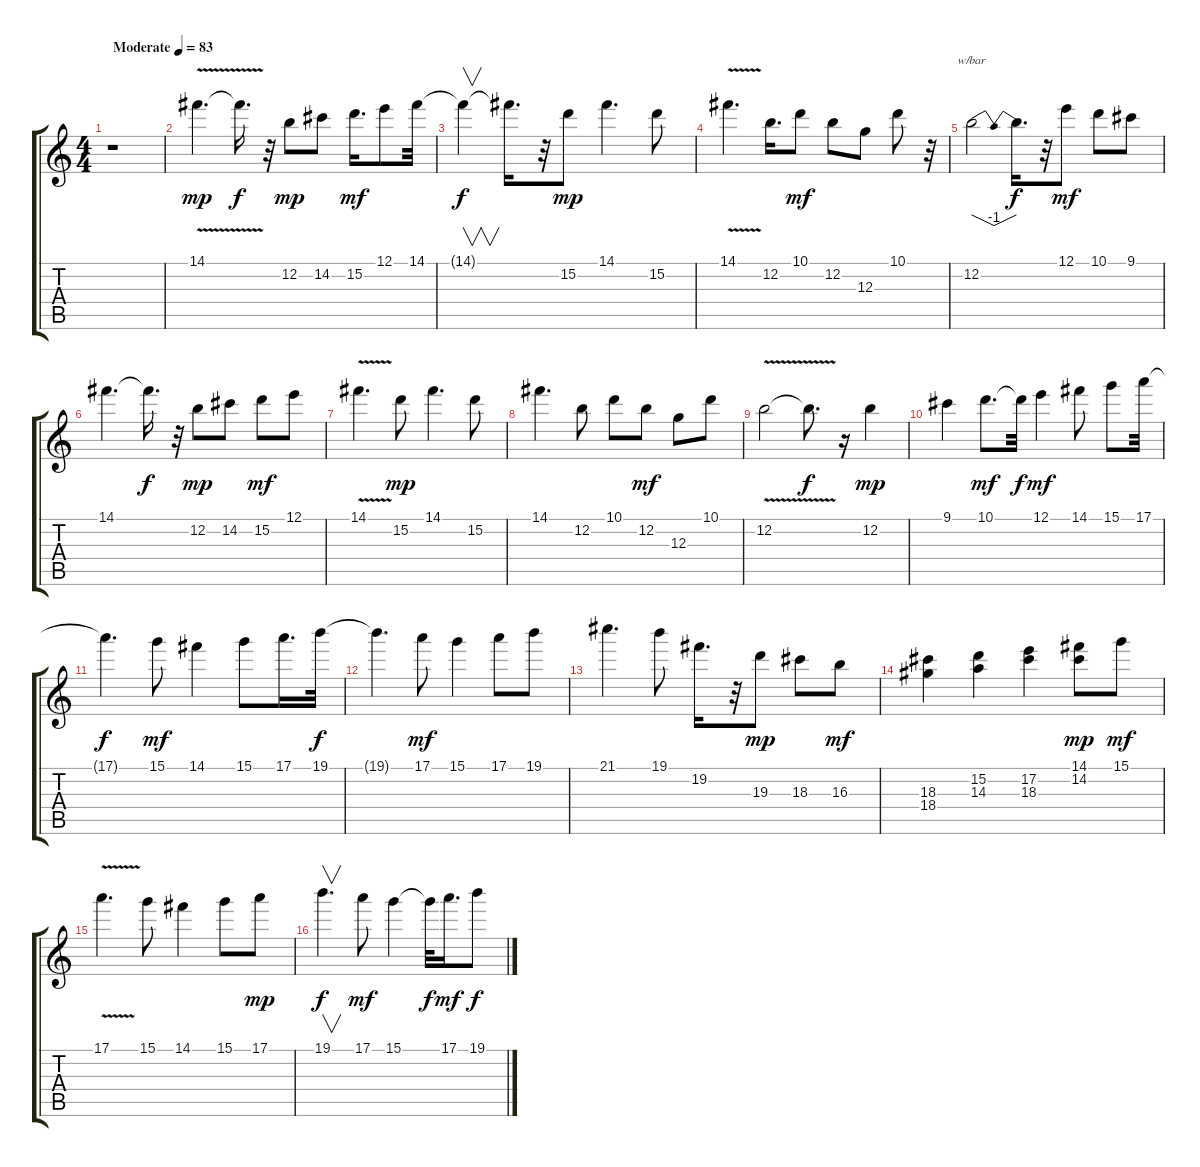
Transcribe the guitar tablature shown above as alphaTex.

\track "" {instrument electricguitarclean}
\staff {score tabs}
\tuning (E4 B3 G3 D3 A2 E2) {hide}
\ts (4 4)
\tempo (83 "Moderate")
\clef g2
\ks c
r.1{dy mp instrument electricguitarclean} |
14.1{v}.4{d} 14.1{t}.16{d dy f} r.32 12.2.8{dy mp} 14.2.8 15.2.16{d dy mf} 12.1.8 14.1.32 |
14.1{t}.4{v dy f} 14.1{t}.16{d} r.32 15.2.8{dy mp} 14.1.4{d} 15.2.8 |
14.1{v}.4{d} 12.2.16{d} 10.1.8{dy mf} 12.2.8 12.3.8 10.1.8{txt ""} r.32 |
12.2.2{tbe (dip default 0 0 30 -4 60 0)} 12.2{t}.16{d dy f} r.32 12.1.8{dy mf} 10.1.8 9.1.8 |
14.1.4{d} 14.1{t}.16{d dy f} r.32 12.2.8{dy mp} 14.2.8 15.2.8{dy mf} 12.1.8 |
14.1{v}.4{d} 15.2.8{dy mp} 14.1.4{d} 15.2.8 |
14.1.4{d} 12.2.8 10.1.8 12.2.8{dy mf} 12.3.8 10.1.8 |
12.2{v}.2 12.2{t}.8{d dy f} r.16 12.2.4{dy mp} |
9.1.4 10.1.8{d dy mf} 10.1{t}.32{dy f} 12.1.4{dy mf} 14.1.8 15.1.8 17.1.32 |
17.1{t}.4{d dy f} 15.1.8{dy mf} 14.1.4 15.1.8 17.1.16{d} 19.1.32{dy f} |
19.1{t}.4{d} 17.1.8{dy mf} 15.1.4 17.1.8 19.1.8 |
21.1.4{d} 19.1.8 19.2.16{d} r.32 19.3.8{dy mp} 18.3.8 16.3.8{dy mf} |
(18.3 18.4).4 (15.2 14.3).4 (17.2 18.3).4 (14.1 14.2).8{dy mp} 15.1.8{dy mf} |
17.1{v}.4{d} 15.1.8 14.1.4 15.1.8 17.1.8{dy mp} |
19.1.4{v d dy f} 17.1.8{dy mf} 15.1.4 15.1{t}.32{dy f} 17.1.16{d dy mf} 19.1.8{dy f}
